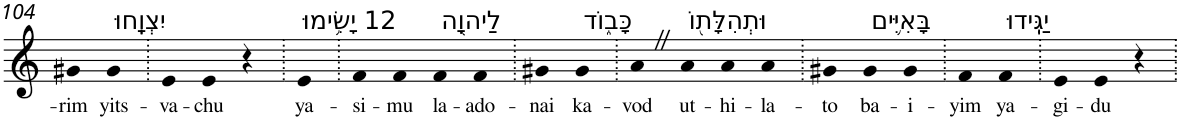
**kern	**text
*part1	*part1
*staff1	*staff1
*I"Piano	*
*I'Pno	*
!!LO:PB:g=z
*clefG2	*
*k[]	*
=104	=104
!	!LO:LY:b
4g#X	-rim
!LO:TX:a:t=יִצְוָֽחוּ	!
!	!LO:LY:b
4g#	yits-
=105.	=105.
!	!LO:LY:b
4e	-va-
!	!LO:LY:b
4e	-chu
4r	.
=106.	=106.
!LO:TX:a:t=12 יָשִׂ֥ימוּ	!
!	!LO:LY:b
4e	ya-
=107.	=107.
!	!LO:LY:b
4f	-si-
!	!LO:LY:b
4f	-mu
!LO:TX:a:t=לַיהוָ֖ה	!
!	!LO:LY:b
4f	la-
!	!LO:LY:b
4f	-ado-
=108.	=108.
!	!LO:LY:b
4g#X	-nai
!LO:TX:a:t=כָּב֑וֹד	!
!	!LO:LY:b
4g#	ka-
=109.	=109.
!	!LO:LY:b
4aZ	-vod
!LO:TX:a:t=וּתְהִלָּת֖וֹ	!
!	!LO:LY:b
4a	ut-
!	!LO:LY:b
4a	-hi-
!	!LO:LY:b
4a	-la-
=110.	=110.
!	!LO:LY:b
4g#X	-to
!LO:TX:a:t=בָּאִיִּ֥ים	!
!	!LO:LY:b
4g#	ba-
!	!LO:LY:b
4g#	-i-
=111.	=111.
!	!LO:LY:b
4f	-yim
!LO:TX:a:t=יַגִּֽידוּ	!
!	!LO:LY:b
4f	ya-
=112.	=112.
!	!LO:LY:b
4e	-gi-
!	!LO:LY:b
4e	-du
4r	.
=.	=.
*-	*-
